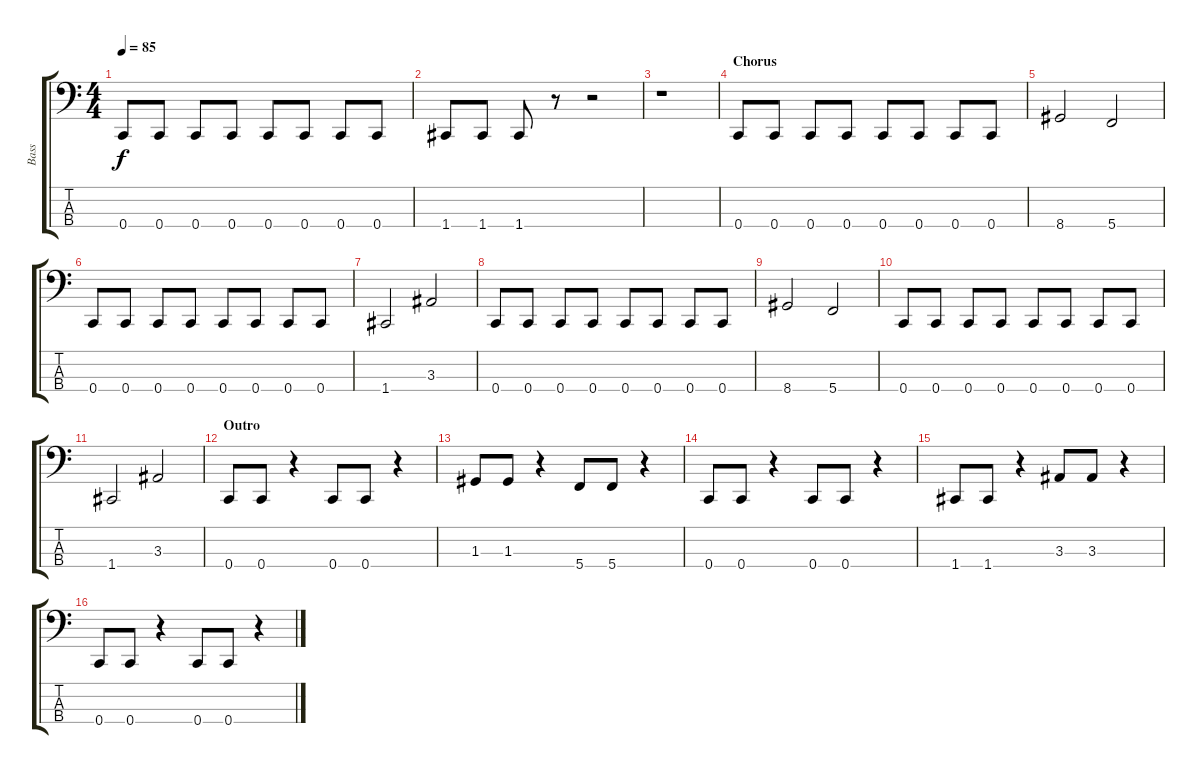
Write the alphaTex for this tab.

\track ("Bass" "Bass") {instrument slapbass1}
\staff {score tabs}
\tuning (F2 C2 G1 C1) {hide}
\ts (4 4)
\tempo 85
\clef f4
\ks c
0.4.8{dy f} 0.4.8 0.4.8 0.4.8 0.4.8 0.4.8 0.4.8 0.4.8 |
1.4.8 1.4.8 1.4.8 r.8 r.2 |
r.1 |
\section ("" "Chorus")
0.4.8 0.4.8 0.4.8 0.4.8 0.4.8 0.4.8 0.4.8 0.4.8 |
8.4.2 5.4.2 |
0.4.8 0.4.8 0.4.8 0.4.8 0.4.8 0.4.8 0.4.8 0.4.8 |
1.4.2 3.3.2 |
0.4.8 0.4.8 0.4.8 0.4.8 0.4.8 0.4.8 0.4.8 0.4.8 |
8.4.2 5.4.2 |
0.4.8 0.4.8 0.4.8 0.4.8 0.4.8 0.4.8 0.4.8 0.4.8 |
1.4.2 3.3.2 |
\section ("" "Outro")
0.4.8 0.4.8 r.4 0.4.8 0.4.8 r.4 |
1.3.8 1.3.8 r.4 5.4.8 5.4.8 r.4 |
0.4.8 0.4.8 r.4 0.4.8 0.4.8 r.4 |
1.4.8 1.4.8 r.4 3.3.8 3.3.8 r.4 |
0.4.8 0.4.8 r.4 0.4.8 0.4.8 r.4
